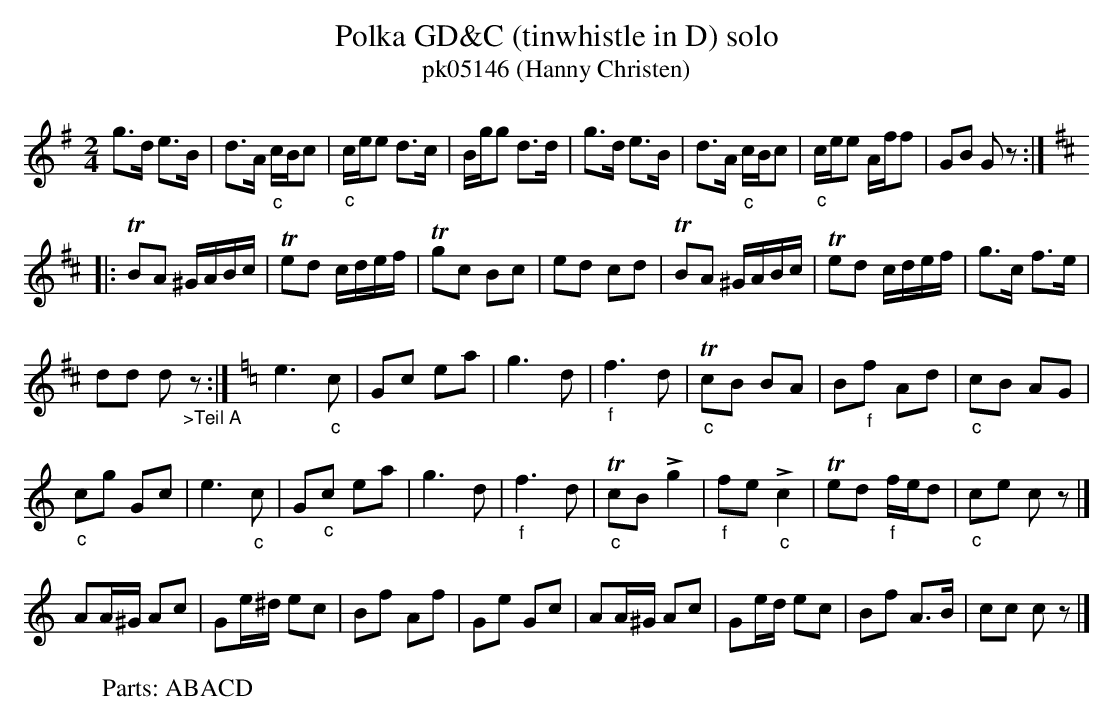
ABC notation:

X:1
T:Polka GD&C (tinwhistle in D) solo
T:pk05146 (Hanny Christen)
M:2/4
L:1/8
K:G transpose=12
g>d e>B | d>A "_c"c/2B/2c | "_c"c/2e/2e d>c | B/2g/2g d>d | g>d e>B | d>A "_c"c/2B/2c | "_c"c/2e/2e A/2f/2f | GB Gz :| [K:D]
|: TBA ^G/2A/2B/2c/2 | Ted c/2d/2e/2f/2 | Tgc Bc | ed cd | TBA ^G/2A/2B/2c/2 | Ted c/2d/2e/2f/2 | g>c f>e |
dd d "_>Teil A"z :| [K:C] e3"_c"c | Gc ea | g3d | "_f"f3d | "_c"TcB BA | B"_f"f Ad | "_c"cB AG |
"_c"cg Gc | e3"_c"c | G"_c"c ea | g3d | "_f"f3d | "_c"TcB !>!g2 | "_f"fe"_c"!>!c2 | Ted "_f"f/2e/2d | "_c"ce cz |]
AA/2^G/2 Ac | Ge/2^d/2 ec | Bf Af | Ge Gc | AA/2^G/2 Ac | Ge/2d/2 ec | Bf A>B | cc cz |]
W:Parts: ABACD
